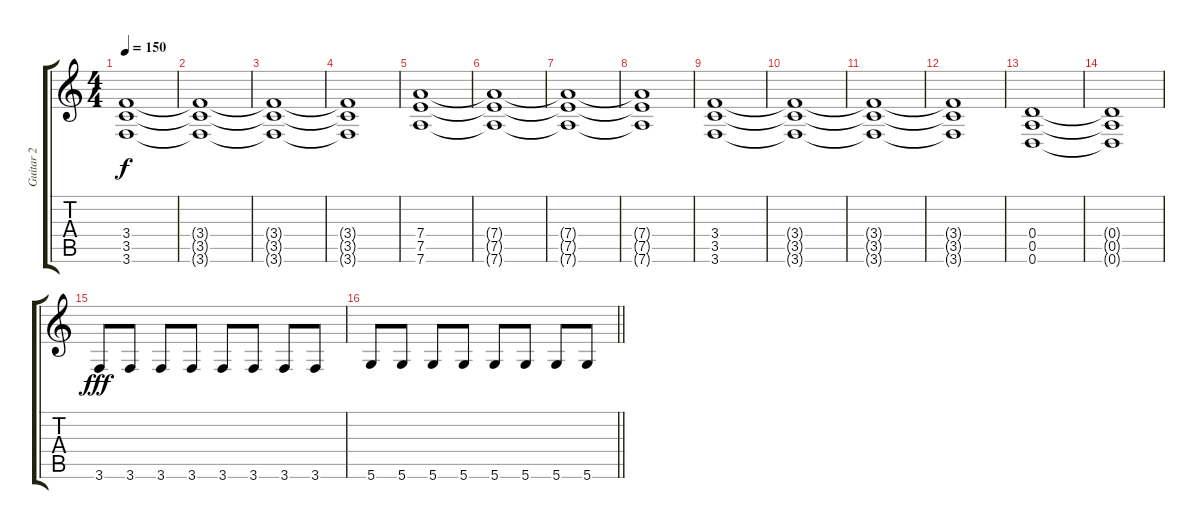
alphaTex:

\track ("Guitar 2" "Guitar 2") {instrument distortionguitar}
\staff {score tabs}
\tuning (E4 B3 G3 D3 A2 D2) {hide}
\ts (4 4)
\tempo 150
\clef g2
\ks c
(3.4 3.5 3.6).1{dy f} |
(3.4{t} 3.5{t} 3.6{t}).1 |
(3.4{t} 3.5{t} 3.6{t}).1 |
(3.4{t} 3.5{t} 3.6{t}).1 |
(7.4 7.5 7.6).1 |
(7.4{t} 7.5{t} 7.6{t}).1 |
(7.4{t} 7.5{t} 7.6{t}).1 |
(7.4{t} 7.5{t} 7.6{t}).1 |
(3.4 3.5 3.6).1 |
(3.4{t} 3.5{t} 3.6{t}).1 |
(3.4{t} 3.5{t} 3.6{t}).1 |
(3.4{t} 3.5{t} 3.6{t}).1 |
(0.4 0.5 0.6).1 |
(0.4{t} 0.5{t} 0.6{t}).1 |
3.6.8{dy fff} 3.6.8 3.6.8 3.6.8 3.6.8 3.6.8 3.6.8 3.6.8 |
\barLineRight lightlight
5.6.8 5.6.8 5.6.8 5.6.8 5.6.8 5.6.8 5.6.8 5.6.8
